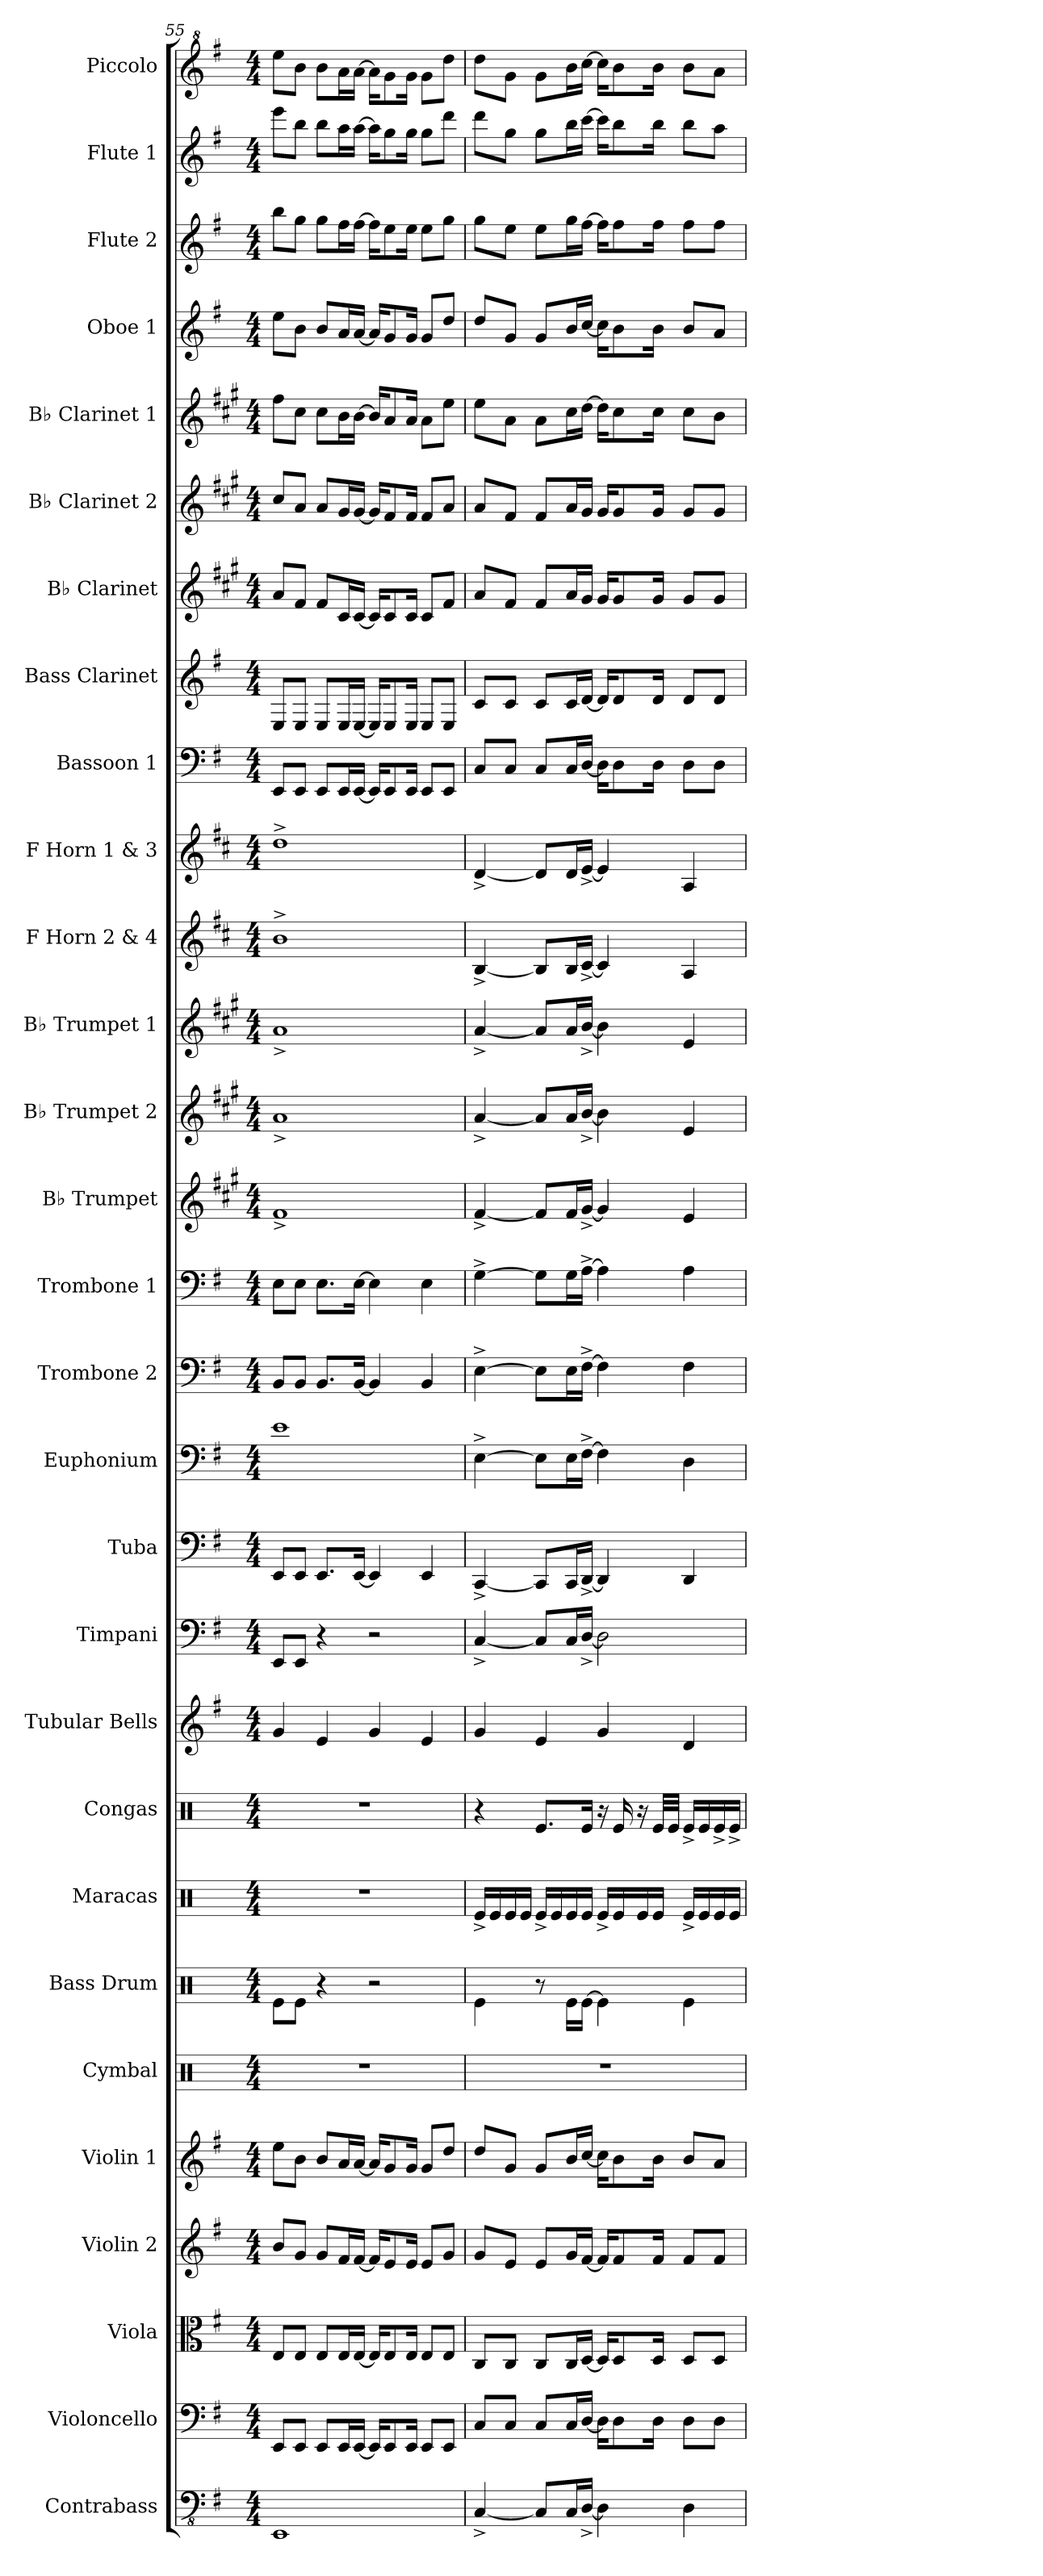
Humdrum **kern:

**kern	**kern	**kern	**kern	**kern	**kern	**kern	**kern	**kern	**kern	**kern	**kern	**kern	**kern	**kern	**kern	**kern	**kern	**kern	**kern	**kern	**kern	**kern	**kern	**kern	**kern	**kern	**kern	**kern
*part29	*part28	*part27	*part26	*part25	*part24	*part23	*part22	*part21	*part20	*part19	*part18	*part17	*part16	*part15	*part14	*part13	*part12	*part11	*part10	*part9	*part8	*part7	*part6	*part5	*part4	*part3	*part2	*part1
*staff29	*staff28	*staff27	*staff26	*staff25	*staff24	*staff23	*staff22	*staff21	*staff20	*staff19	*staff18	*staff17	*staff16	*staff15	*staff14	*staff13	*staff12	*staff11	*staff10	*staff9	*staff8	*staff7	*staff6	*staff5	*staff4	*staff3	*staff2	*staff1
*I"Contrabass	*I"Violoncello	*I"Viola	*I"Violin 2	*I"Violin 1	*I"Cymbal	*I"Bass Drum	*I"Maracas	*I"Congas	*I"Tubular Bells	*I"Timpani	*I"Tuba	*I"Euphonium	*I"Trombone 2	*I"Trombone 1	*I"B♭ Trumpet	*I"B♭ Trumpet 2	*I"B♭ Trumpet 1	*I"F Horn 2 &amp; 4	*I"F Horn 1 &amp; 3	*I"Bassoon 1	*I"Bass Clarinet	*I"B♭ Clarinet	*I"B♭ Clarinet 2	*I"B♭ Clarinet 1	*I"Oboe 1	*I"Flute 2	*I"Flute 1	*I"Piccolo
*I'Cb.	*I'Vc.	*I'Vla.	*I'Vln. 2	*I'Vln. 1	*I'Cym.	*I'B. Dr.	*I'Mrcs.	*I'Co.	*I'Tu. Be.	*I'Timp.	*I'Tba.	*I'Euph.	*I'Tbn. 2	*I'Tbn. 1	*I'B♭ Tpt.	*I'B♭ Tpt. 2	*I'B♭ Tpt. 1	*I'F Hn. 2 4	*I'F Hn. 1 3	*I'Bsn. 1	*I'B. Cl.	*I'B♭ Cl.	*I'B♭ Cl. 2	*I'B♭ Cl. 1	*I'Ob. 1	*I'Fl. 2	*I'Fl. 1	*I'Picc.
!!LO:PB:g=z
*clefFv4	*clefF4	*clefC3	*clefG2	*clefG2	*clefX	*clefX	*clefX	*clefX	*clefG2	*clefF4	*clefF4	*clefF4	*clefF4	*clefF4	*clefG2	*clefG2	*clefG2	*clefG2	*clefG2	*clefF4	*clefG2	*clefG2	*clefG2	*clefG2	*clefG2	*clefG2	*clefG2	*clefG^2
*	*	*	*	*	*	*	*	*	*	*	*	*	*	*	*ITrd1c2	*ITrd1c2	*ITrd1c2	*ITrd4c7	*ITrd4c7	*	*ITrd8c14	*ITrd1c2	*ITrd1c2	*ITrd1c2	*	*	*	*ITrd-7c-12
*k[f#]	*k[f#]	*k[f#]	*k[f#]	*k[f#]	*k[]	*k[]	*k[]	*k[]	*k[f#]	*k[f#]	*k[f#]	*k[f#]	*k[f#]	*k[f#]	*k[f#]	*k[f#]	*k[f#]	*k[f#]	*k[f#]	*k[f#]	*k[f#]	*k[f#]	*k[f#]	*k[f#]	*k[f#]	*k[f#]	*k[f#]	*k[f#]
*M4/4	*M4/4	*M4/4	*M4/4	*M4/4	*M4/4	*M4/4	*M4/4	*M4/4	*M4/4	*M4/4	*M4/4	*M4/4	*M4/4	*M4/4	*M4/4	*M4/4	*M4/4	*M4/4	*M4/4	*M4/4	*M4/4	*M4/4	*M4/4	*M4/4	*M4/4	*M4/4	*M4/4	*M4/4
=55	=55	=55	=55	=55	=55	=55	=55	=55	=55	=55	=55	=55	=55	=55	=55	=55	=55	=55	=55	=55	=55	=55	=55	=55	=55	=55	=55	=55
1EEE	8EE/L	8E/L	8b/L	8ee\L	1r	8Re\L	1r	1r	4g/	8EE/L	8EE/L	1e	8BB/L	8E\L	1e^	1g^	1g^	1e^	1g^	8EE/L	8EE/L	8g/L	8b/L	8ee\L	8ee\L	8bb\L	8eee\L	8eeee\L
.	8EE/J	8E/J	8g/J	8b\J	.	8Re\J	.	.	.	8EE/J	8EE/J	.	8BB/J	8E\J	.	.	.	.	.	8EE/J	8EE/J	8e/J	8g/J	8b\J	8b\J	8gg\J	8bb\J	8bbb\J
.	8EE/L	8E/L	8g/L	8b/L	.	4r	.	.	4e/	4r	8.EE/L	.	8.BB/L	8.E\L	.	.	.	.	.	8EE/L	8EE/L	8e/L	8g/L	8b\L	8b/L	8gg\L	8bb\L	8bbb\L
.	16EE/L	16E/L	16f#/L	16a/L	.	.	.	.	.	.	.	.	.	.	.	.	.	.	.	16EE/L	16EE/L	16B/L	16f#/L	16a\L	16a/L	16ff#\L	16aa\L	16aaa\L
.	[16EE/JJ	[16E/JJ	[16f#/JJ	[16a/JJ	.	.	.	.	.	.	[16EE/Jk	.	[16BB/Jk	[16E\Jk	.	.	.	.	.	[16EE/JJ	[16EE/JJ	[16B/JJ	[16f#/JJ	[16a\JJ	[16a/JJ	[16ff#\JJ	[16aa\JJ	[16aaa\JJ
.	16EE/KL]	16E/KL]	16f#/KL]	16a/KL]	.	2r	.	.	4g/	2r	4EE/]	.	4BB/]	4E\]	.	.	.	.	.	16EE/KL]	16EE/KL]	16B/KL]	16f#/KL]	16a/KL]	16a/KL]	16ff#\KL]	16aa\KL]	16aaa\KL]
.	8EE/	8E/	8e/	8g/	.	.	.	.	.	.	.	.	.	.	.	.	.	.	.	8EE/	8EE/	8B/	8e/	8g/	8g/	8ee\	8gg\	8ggg\
.	16EE/Jk	16E/Jk	16e/Jk	16g/Jk	.	.	.	.	.	.	.	.	.	.	.	.	.	.	.	16EE/Jk	16EE/Jk	16B/Jk	16e/Jk	16g/Jk	16g/Jk	16ee\Jk	16gg\Jk	16ggg\Jk
.	8EE/L	8E/L	8e/L	8g/L	.	.	.	.	4e/	.	4EE/	.	4BB/	4E\	.	.	.	.	.	8EE/L	8EE/L	8B/L	8e/L	8g\L	8g/L	8ee\L	8gg\L	8ggg\L
.	8EE/J	8E/J	8g/J	8dd/J	.	.	.	.	.	.	.	.	.	.	.	.	.	.	.	8EE/J	8EE/J	8e/J	8g/J	8dd\J	8dd/J	8gg\J	8ddd\J	8dddd\J
=56	=56	=56	=56	=56	=56	=56	=56	=56	=56	=56	=56	=56	=56	=56	=56	=56	=56	=56	=56	=56	=56	=56	=56	=56	=56	=56	=56	=56
[4CC^/	8C/L	8C/L	8g/L	8dd/L	1r	4Re\	16Re^/LL	4r	4g/	[4C^/	[4CC^/	[4E^\	[4E^\	[4G^\	[4e^/	[4g^/	[4g^/	[4E^/	[4G^/	8C/L	8C/L	8g/L	8g/L	8dd\L	8dd/L	8gg\L	8ddd\L	8dddd\L
.	.	.	.	.	.	.	16Re/	.	.	.	.	.	.	.	.	.	.	.	.	.	.	.	.	.	.	.	.	.
.	8C/J	8C/J	8e/J	8g/J	.	.	16Re/	.	.	.	.	.	.	.	.	.	.	.	.	8C/J	8C/J	8e/J	8e/J	8g\J	8g/J	8ee\J	8gg\J	8ggg\J
.	.	.	.	.	.	.	16Re/JJ	.	.	.	.	.	.	.	.	.	.	.	.	.	.	.	.	.	.	.	.	.
8CC/L]	8C/L	8C/L	8e/L	8g/L	.	8r	16Re^/LL	8.Re/L	4e/	8C/L]	8CC/L]	8E\L]	8E\L]	8G\L]	8e/L]	8g/L]	8g/L]	8E/L]	8G/L]	8C/L	8C/L	8e/L	8e/L	8g\L	8g/L	8ee\L	8gg\L	8ggg\L
.	.	.	.	.	.	.	16Re/	.	.	.	.	.	.	.	.	.	.	.	.	.	.	.	.	.	.	.	.	.
16CC/L	16C/L	16C/L	16g/L	16b/L	.	16Re\LL	16Re/	.	.	16C/L	16CC/L	16E\L	16E\L	16G\L	16e/L	16g/L	16g/L	16E/L	16G/L	16C/L	16C/L	16g/L	16g/L	16b\L	16b/L	16gg\L	16bb\L	16bbb\L
[16DD^/JJ	[16D/JJ	[16D/JJ	[16f#/JJ	[16cc/JJ	.	[16Re\JJ	16Re/JJ	16Re/Jk	.	[16D^/JJ	[16DD^/JJ	[16F#^\JJ	[16F#^\JJ	[16A^\JJ	[16f#^/JJ	[16a^/JJ	[16a^/JJ	[16F#^/JJ	[16A^/JJ	[16D/JJ	[16D/JJ	16f#/JJ	16f#/JJ	[16cc\JJ	[16cc/JJ	[16ff#\JJ	[16ccc\JJ	[16cccc\JJ
4DD\]	16D\KL]	16D/KL]	16f#/KL]	16cc\KL]	.	4Re\]	16Re^/LL	16r	4g/	2D\]	4DD/]	4F#\]	4F#\]	4A\]	4f#/]	4a\]	4a\]	4F#/]	4A/]	16D\KL]	16D/KL]	16f#/KL	16f#/KL	16cc\KL]	16cc\KL]	16ff#\KL]	16ccc\KL]	16cccc\KL]
.	8D\	8D/	8f#/	8b\	.	.	16Re/	16Re/	.	.	.	.	.	.	.	.	.	.	.	8D\	8D/	8f#/	8f#/	8b\	8b\	8ff#\	8bb\	8bbb\
.	.	.	.	.	.	.	16Re/	16r	.	.	.	.	.	.	.	.	.	.	.	.	.	.	.	.	.	.	.	.
.	16D\Jk	16D/Jk	16f#/Jk	16b\Jk	.	.	16Re/JJ	32Re/LLL	.	.	.	.	.	.	.	.	.	.	.	16D\Jk	16D/Jk	16f#/Jk	16f#/Jk	16b\Jk	16b\Jk	16ff#\Jk	16bb\Jk	16bbb\Jk
.	.	.	.	.	.	.	.	32Re/JJJ	.	.	.	.	.	.	.	.	.	.	.	.	.	.	.	.	.	.	.	.
4DD\	8D\L	8D/L	8f#/L	8b/L	.	4Re\	16Re^/LL	16Re^/LL	4d/	.	4DD/	4D\	4F#\	4A\	4d/	4d/	4d/	4D/	4D/	8D\L	8D/L	8f#/L	8f#/L	8b\L	8b/L	8ff#\L	8bb\L	8bbb\L
.	.	.	.	.	.	.	16Re/	16Re/	.	.	.	.	.	.	.	.	.	.	.	.	.	.	.	.	.	.	.	.
.	8D\J	8D/J	8f#/J	8a/J	.	.	16Re/	16Re^/	.	.	.	.	.	.	.	.	.	.	.	8D\J	8D/J	8f#/J	8f#/J	8a\J	8a/J	8ff#\J	8aa\J	8aaa\J
.	.	.	.	.	.	.	16Re/JJ	16Re^/JJ	.	.	.	.	.	.	.	.	.	.	.	.	.	.	.	.	.	.	.	.
=	=	=	=	=	=	=	=	=	=	=	=	=	=	=	=	=	=	=	=	=	=	=	=	=	=	=	=	=
*-	*-	*-	*-	*-	*-	*-	*-	*-	*-	*-	*-	*-	*-	*-	*-	*-	*-	*-	*-	*-	*-	*-	*-	*-	*-	*-	*-	*-
